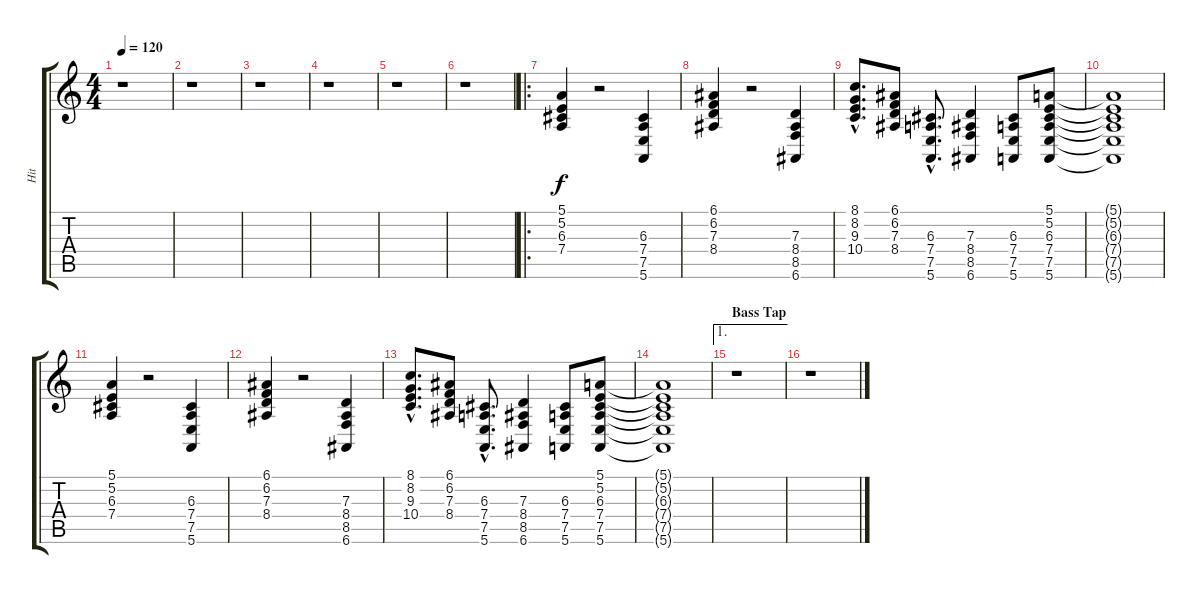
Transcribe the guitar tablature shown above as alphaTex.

\track ("Hit" "Hit") {instrument orchestrahit}
\staff {score tabs}
\tuning (E4 B3 G3 D3 A2 E2) {hide}
\ts (4 4)
\tempo 120
\clef g2
\ks c
r.1{dy f} |
r.1 |
r.1 |
r.1 |
r.1 |
r.1 |
\ro
(5.1 5.2 6.3 7.4).4 r.2 (6.3 7.4 7.5 5.6).4 |
(6.1 6.2 7.3 8.4).4 r.2 (7.3 8.4 8.5 6.6).4 |
(8.1{hac} 8.2{hac} 9.3{hac} 10.4{hac}).8{d} (6.1 6.2 7.3 8.4).8 (6.3{hac} 7.4{hac} 7.5{hac} 5.6{hac}).8{d} (7.3 8.4 8.5 6.6).4 (6.3 7.4 7.5 5.6).8 (5.1 5.2 6.3 7.4 7.5 5.6).8 |
(5.1{t} 5.2{t} 6.3{t} 7.4{t} 7.5{t} 5.6{t}).1 |
(5.1 5.2 6.3 7.4).4 r.2 (6.3 7.4 7.5 5.6).4 |
(6.1 6.2 7.3 8.4).4 r.2 (7.3 8.4 8.5 6.6).4 |
(8.1{hac} 8.2{hac} 9.3{hac} 10.4{hac}).8{d} (6.1 6.2 7.3 8.4).8 (6.3{hac} 7.4{hac} 7.5{hac} 5.6{hac}).8{d} (7.3 8.4 8.5 6.6).4 (6.3 7.4 7.5 5.6).8 (5.1 5.2 6.3 7.4 7.5 5.6).8 |
(5.1{t} 5.2{t} 6.3{t} 7.4{t} 7.5{t} 5.6{t}).1 |
\ae 1
\section ("" "Bass Tap")
r.1 |
r.1
